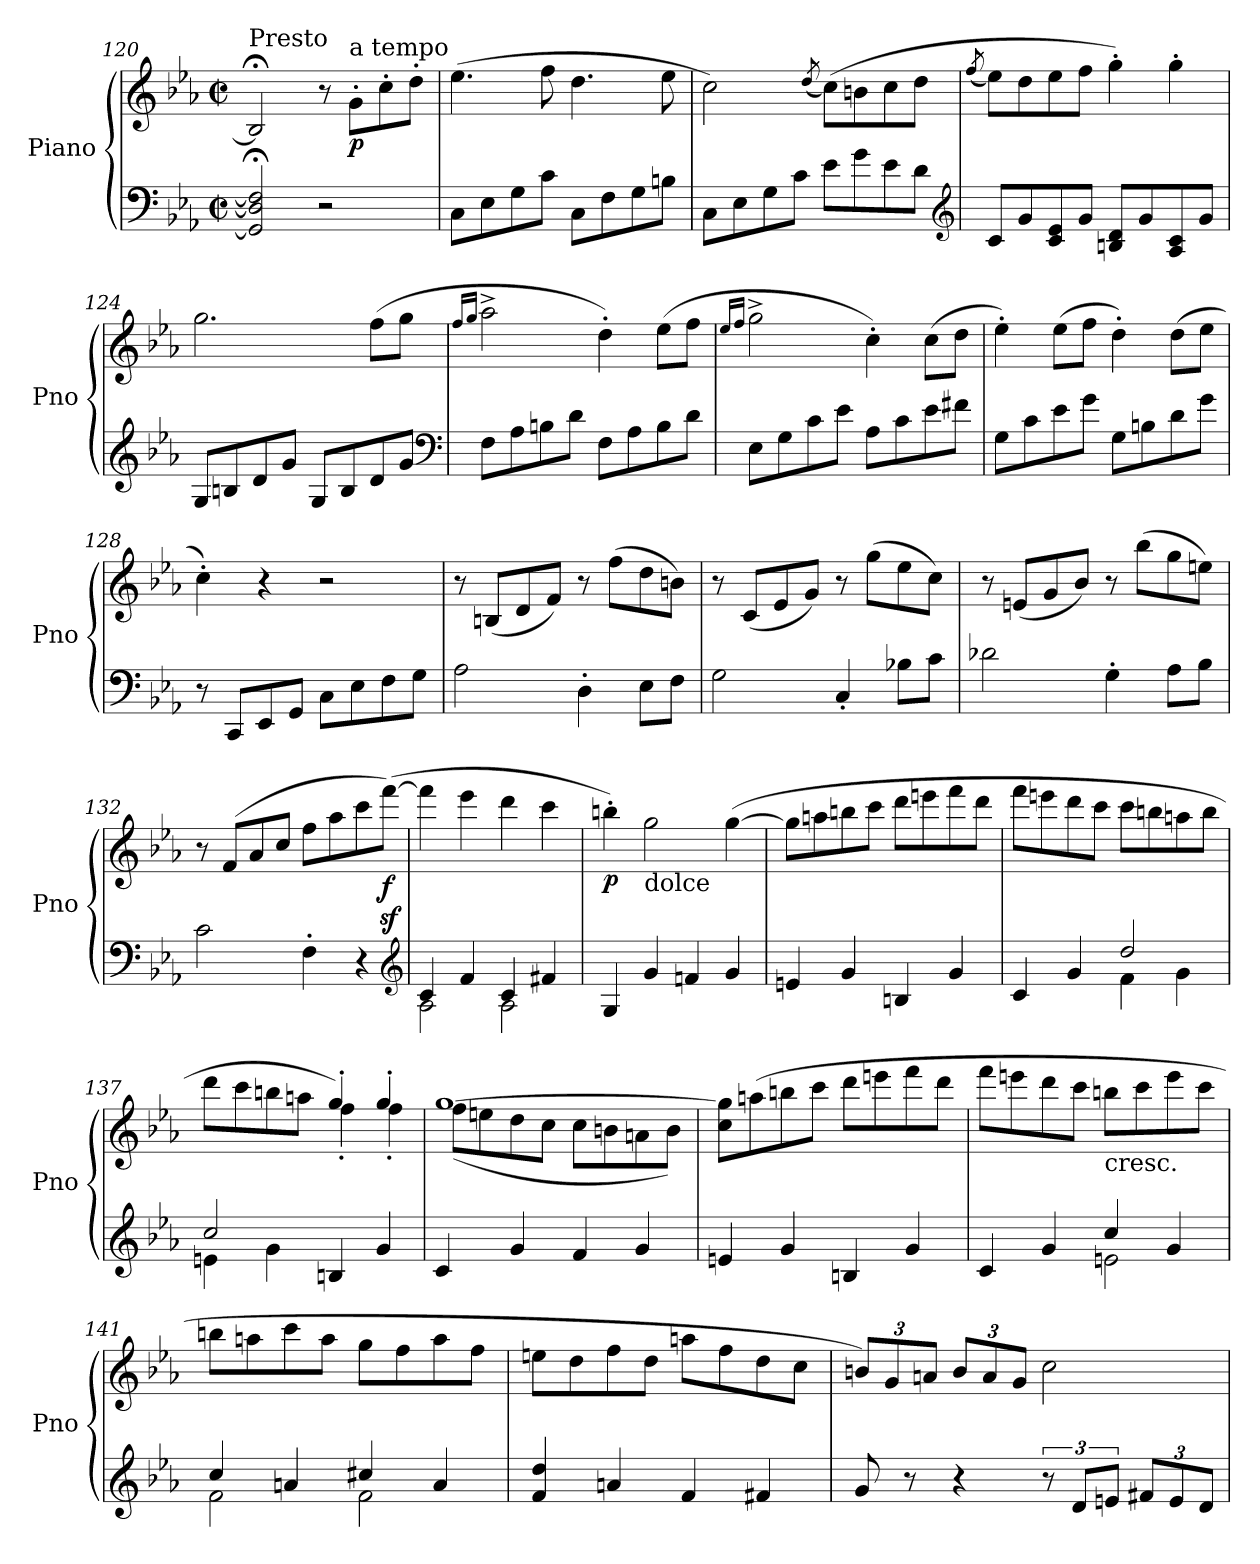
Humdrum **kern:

**kern	**kern	**dynam
*part1	*part1	*part1
*staff2	*staff1	*staff1/2
*I"Piano	*	*
*I'Pno	*	*
!!LO:LB:g=z
*clefF4	*clefG2	*
*k[b-e-a-]	*k[b-e-a-]	*
*E-:	*E-:	*
*M2/2	*M2/2	*
*met(c|)	*met(c|)	*
=120	=120	=120
!	!LO:TX:a:t=Presto	!
2GG/]; 2D/]; 2F/];	2B;</]	.
2r	8r	.
!	!LO:TX:a:t=a tempo	!
!	!	!LO:DY:b
.	8g'\L	p
.	8cc'\	.
.	8dd'\J	.
=121	=121	=121
8C\L	(4.ee-\	.
8E-\	.	.
8G\	.	.
8c\J	8ff\	.
8C\L	4.dd\	.
8F\	.	.
8G\	.	.
8Bn\J	8ee-\	.
=122	=122	=122
8C\L	2cc\)	.
8E-\	.	.
8G\	.	.
8c\J	.	.
.	(8qdd/	.
8e-\L	(8cc\L)	.
8g\	8bn\	.
8e-\	8cc\	.
8d\J	8dd\J	.
*clefG2	*	*
=123	=123	=123
.	(8qff/	.
8c/L	8ee-\L)	.
8g/	8dd\	.
8c/ 8e-/	8ee-\	.
8g/J	8ff\J	.
8Bn/ 8d/L	4gg'\)	.
8g/	.	.
8A-/ 8c/	4gg'\	.
8g/J	.	.
!!LO:PB:g=z
=124	=124	=124
8G/L	2.gg\	.
8Bn/	.	.
8d/	.	.
8g/J	.	.
8G/L	.	.
8B/	.	.
8d/	(8ff\L	.
8g/J	8gg\J	.
*clefF4	*	*
=125	=125	=125
.	16qff/LL	.
.	16qgg/JJ	.
8F\L	2aa-^\	.
8A-\	.	.
8Bn\	.	.
8d\J	.	.
8F\L	4dd'\)	.
8A-\	.	.
8B\	(8ee-\L	.
8d\J	8ff\J	.
=126	=126	=126
.	16qee-/LL	.
.	16qff/JJ	.
8E-\L	2gg^\	.
8G\	.	.
8c\	.	.
8e-\J	.	.
8A-\L	4cc'\)	.
8c\	.	.
8e-\	(8cc\L	.
8f#X\J	8dd\J	.
=127	=127	=127
8G\L	4ee-'\)	.
8c\	.	.
8e-\	(8ee-\L	.
8g\J	8ff\J	.
8G\L	4dd'\)	.
8Bn\	.	.
8d\	(8dd\L	.
8g\J	8ee-\J	.
!!LO:LB:g=z
=128	=128	=128
8r	4cc'\)	.
8CC/L	.	.
8EE-/	4r	.
8GG/J	.	.
8C\L	2r	.
8E-\	.	.
8F\	.	.
8G\J	.	.
=129	=129	=129
2A-\	8r	.
.	(8Bn/L	.
.	8d/	.
.	8f/J)	.
4D'\	8r	.
.	(8ff\L	.
8E-\L	8dd\	.
8F\J	8bn\J)	.
=130	=130	=130
2G\	8r	.
.	(8c/L	.
.	8e-/	.
.	8g/J)	.
4C'/	8r	.
.	(8gg\L	.
8B-X\L	8ee-\	.
8c\J	8cc\J)	.
=131	=131	=131
2d-X\	8r	.
.	(8en/L	.
.	8g/	.
.	8b-/J)	.
4G'\	8r	.
.	(8bb-\L	.
8A-\L	8gg\	.
8B-\J	8een\J)	.
!!LO:LB:g=z
=132	=132	=132
2c\	8r	.
.	(8f/L	.
.	8a-/	.
.	8cc/J	.
4F'\	8ff\L	.
.	8aa-\	.
4r	8ccc\	.
!	!	!LO:DY:b
.	([8fffz<\J)	f
*clefG2	*	*
=133	=133	=133
*^	*	*
4c/	2A-\	4fff\]	.
4f/	.	4eee-\	.
4c/	2A-\	4ddd\	.
4f#X/	.	4ccc\	.
*v	*v	*	*
=134	=134	=134
!	!	!LO:DY:b
4G/	4bbn'\)	p
!	!LO:TX:b:t=dolce	!
4g/	2gg\	.
4fn/	.	.
4g/	([4gg\	.
=135	=135	=135
4en/	8gg\L]	.
.	8aan\	.
4g/	8bbn\	.
.	8ccc\J	.
4Bn/	8ddd\L	.
.	8eeen\	.
4g/	8fff\	.
.	8ddd\J	.
=136	=136	=136
*^	*	*
4c/	2ryy	8fff\L	.
.	.	8eeen\	.
4g/	.	8ddd\	.
.	.	8ccc\J	.
2dd/	4f\	8ccc\L	.
.	.	8bbn\	.
.	4g\	8aan\	.
.	.	8bb\J	.
!!LO:LB:g=z
=137	=137	=137	=137
*	*	*^	*
2cc/	4en\	8ddd\L	2ryy	.
.	.	8ccc\	.	.
.	4g\	8bbn\	.	.
.	.	8aan\J	.	.
4Bn/	2ryy	4gg'/)	4ff'\	.
4g/	.	4gg'/	4ff'\	.
*v	*v	*	*	*
=138	=138	=138	=138
4c/	[1gg	(8ff\L	.
.	.	8een\	.
4g/	.	8dd\	.
.	.	8cc\J	.
4f/	.	8cc\L	.
.	.	8bn\	.
4g/	.	8an\	.
.	.	8b\J)	.
*	*v	*v	*
=139	=139	=139
4en/	8cc\ 8gg\]L	.
.	(8aan\	.
4g/	8bbn\	.
.	8ccc\J	.
4Bn/	8ddd\L	.
.	8eeen\	.
4g/	8fff\	.
.	8ddd\J	.
=140	=140	=140
*^	*	*
4c/	2ryy	8fff\L	.
.	.	8eeen\	.
4g/	.	8ddd\	.
.	.	8ccc\J	.
!	!	!LO:TX:b:t=cresc.	!
4cc/	2en\	8bbn\L	.
.	.	8ccc\	.
4g/	.	8eee\	.
.	.	8ccc\J	.
!!LO:LB:g=z
=141	=141	=141	=141
4cc/	2f\	8bbn\L	.
.	.	8aan\	.
4an/	.	8ccc\	.
.	.	8aa\J	.
4cc#X/	2f\	8gg\L	.
.	.	8ff\	.
4a/	.	8aa\	.
.	.	8ff\J	.
*v	*v	*	*
=142	=142	=142
4f/ 4dd/	8een\L	.
.	8dd\	.
4an/	8ff\	.
.	8dd\J	.
4f/	8aan\L	.
.	8ff\	.
4f#X/	8dd\	.
.	8cc\J	.
=143	=143	=143
8g/	12bn/L)	.
.	12g/	.
8r	.	.
.	12an/J	.
4r	12b/L	.
.	12a/	.
.	12g/J	.
12r	2cc\	.
12d/L	.	.
12en/J	.	.
12f#X/L	.	.
12e/	.	.
12d/J	.	.
=	=	=
*-	*-	*-
